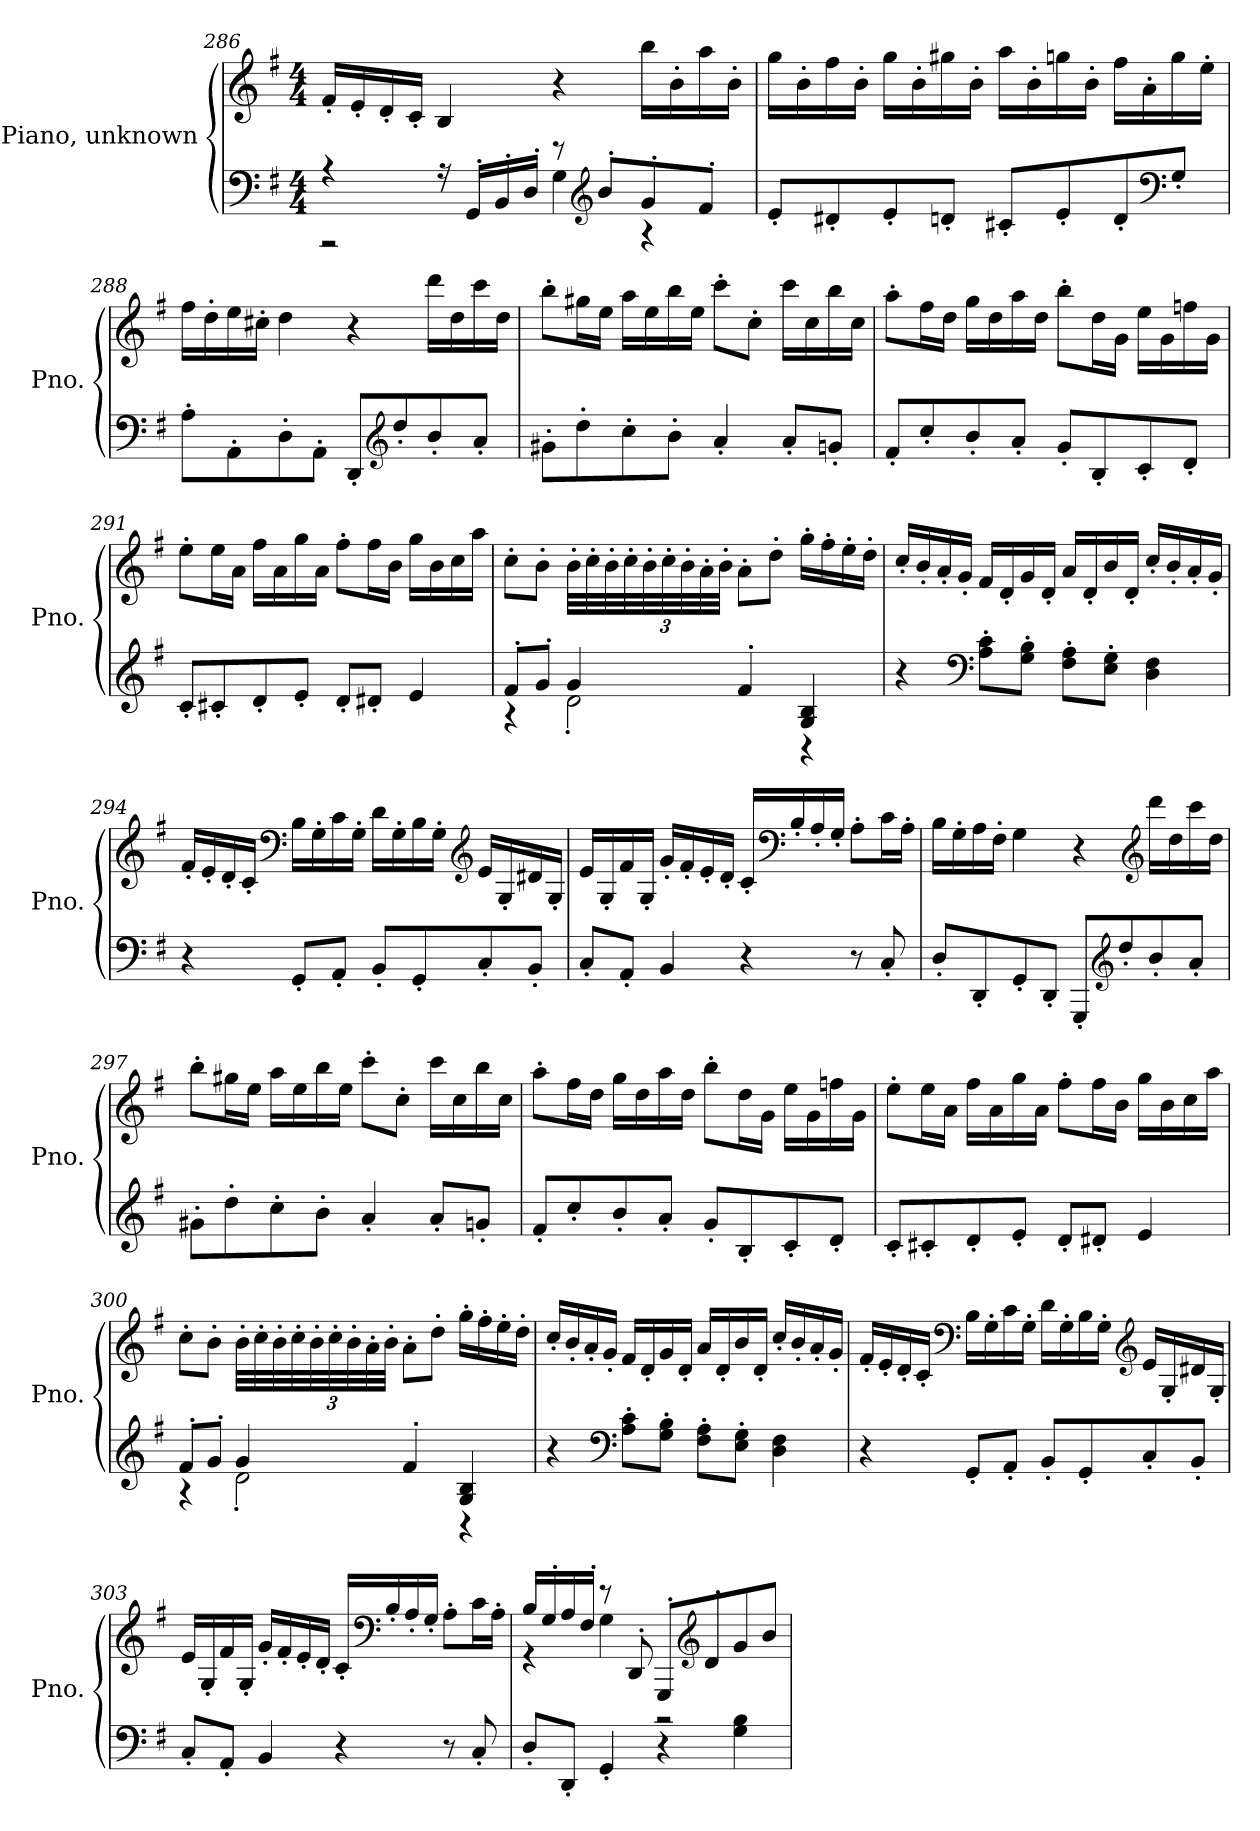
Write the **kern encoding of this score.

**kern	**kern
*part1	*part1
*staff2	*staff1
*I"Piano, unknown	*
*I'Pno.	*
*clefF4	*clefG2
*k[f#]	*k[f#]
*M4/4	*M4/4
=286	=286
*^	*
4r	2r	16f#'/LL
.	.	16e'/
.	.	16d'/
.	.	16c'/JJ
16r	.	4B/
16GG'/LL	.	.
16BB'/	.	.
16D'/JJ	.	.
8r	4G\	4r
*clefG2	*	*
8b'/L	.	.
8g'/	4r	16bb\LL
.	.	16b'\
8f#'/J	.	16aa\
.	.	16b'\JJ
*v	*v	*
!!LO:LB:g=z
=287	=287
8e'/L	16gg\LL
.	16b'\
8d#X'/	16ff#\
.	16b'\JJ
8e'/	16gg\LL
.	16b'\
8dn'/J	16gg#X\
.	16b'\JJ
8c#X'/L	16aa\LL
.	16b'\
8e'/	16ggn\
.	16b'\JJ
8d'/	16ff#\LL
.	16a'\
*clefF4	*
8G'/J	16gg\
.	16ee'\JJ
=288	=288
8A'\L	16ff#\LL
.	16dd'\
8AA'\	16ee\
.	16cc#X'\JJ
8D'\	4dd\
8AA'\J	.
8DD'/L	4r
*clefG2	*
8dd'/	.
8b'/	16ddd\LL
.	16dd\
8a'/J	16ccc\
.	16dd\JJ
!!LO:LB:g=z
=289	=289
8g#X'\L	8bb'\L
8dd'\	16gg#X\L
.	16ee\JJ
8cc'\	16aa\LL
.	16ee\
8b'\J	16bb\
.	16ee\JJ
4a'/	8ccc'\L
.	8cc'\J
8a'/L	16ccc\LL
.	16cc\
8gn'/J	16bb\
.	16cc\JJ
=290	=290
8f#'/L	8aa'\L
8cc'/	16ff#\L
.	16dd\JJ
8b'/	16gg\LL
.	16dd\
8a'/J	16aa\
.	16dd\JJ
8g'/L	8bb'\L
8B'/	16dd\L
.	16g\JJ
8c'/	16ee\LL
.	16g\
8d'/J	16ffn\
.	16g\JJ
=291	=291
8c'/L	8ee'\L
8c#X'/	16ee\L
.	16a\JJ
8d'/	16ff#\LL
.	16a\
8e'/J	16gg\
.	16a\JJ
8d'/L	8ff#'\L
8d#X'/J	16ff#\L
.	16b\JJ
4e/	16gg\LL
.	16b\
.	16cc\
.	16aa\JJ
!!LO:LB:g=z
=292	=292
*^	*
8f#'/L	4r	8cc'\L
8g'/J	.	8b'\J
4g/	2d'\	32b'\LLL
.	.	32cc'\
.	.	32b'\
.	.	32cc'\
*	*	*Xbrackettup
.	.	48b'\
.	.	48cc'\
.	.	48b'\
.	.	32a'\
.	.	32b'\JJJ
4f#'/	.	8a'\L
.	.	8dd'\J
4G/ 4B/	4r	16gg'\LL
.	.	16ff#'\
.	.	16ee'\
.	.	16dd'\JJ
*v	*v	*
=293	=293
4r	16cc'/LL
.	16b'/
.	16a'/
.	16g'/JJ
*clefF4	*
8A\' 8c\'L	16f#/LL
.	16d'/
8G\' 8B\'J	16g/
.	16d'/JJ
8F#\' 8A\'L	16a/LL
.	16d'/
8E\' 8G\'J	16b/
.	16d'/JJ
4D\ 4F#\	16cc'/LL
.	16b'/
.	16a'/
.	16g'/JJ
!!LO:LB:g=z
=294	=294
4r	16f#'/LL
.	16e'/
.	16d'/
.	16c'/JJ
*	*clefF4
8GG'/L	16B\LL
.	16G'\
8AA'/J	16c\
.	16G'\JJ
8BB'/L	16d\LL
.	16G'\
8GG'/	16B\
.	16G'\JJ
*	*clefG2
8C'/	16e/LL
.	16G'/
8BB'/J	16d#X/
.	16G'/JJ
=295	=295
8C'/L	16e/LL
.	16G'/
8AA'/J	16f#/
.	16G'/JJ
4BB/	16g'/LL
.	16f#'/
.	16e'/
.	16d'/JJ
4r	16c'/LL
*	*clefF4
.	16B'/
.	16A'/
.	16G'/JJ
8r	8A'\L
8C'/	16c\L
.	16A'\JJ
!!LO:LB:g=z
=296	=296
8D'/L	16B\LL
.	16G'\
8DD'/	16A\
.	16F#'\JJ
8GG'/	4G\
8DD'/J	.
8GGG'/L	4r
*clefG2	*
8dd'/	.
*	*clefG2
8b'/	16ddd\LL
.	16dd\
8a'/J	16ccc\
.	16dd\JJ
=297	=297
8g#X'\L	8bb'\L
8dd'\	16gg#X\L
.	16ee\JJ
8cc'\	16aa\LL
.	16ee\
8b'\J	16bb\
.	16ee\JJ
4a'/	8ccc'\L
.	8cc'\J
8a'/L	16ccc\LL
.	16cc\
8gn'/J	16bb\
.	16cc\JJ
=298	=298
8f#'/L	8aa'\L
8cc'/	16ff#\L
.	16dd\JJ
8b'/	16gg\LL
.	16dd\
8a'/J	16aa\
.	16dd\JJ
8g'/L	8bb'\L
8B'/	16dd\L
.	16g\JJ
8c'/	16ee\LL
.	16g\
8d'/J	16ffn\
.	16g\JJ
!!LO:PB:g=z
=299	=299
8c'/L	8ee'\L
8c#X'/	16ee\L
.	16a\JJ
8d'/	16ff#\LL
.	16a\
8e'/J	16gg\
.	16a\JJ
8d'/L	8ff#'\L
8d#X'/J	16ff#\L
.	16b\JJ
4e/	16gg\LL
.	16b\
.	16cc\
.	16aa\JJ
=300	=300
*^	*
8f#'/L	4r	8cc'\L
8g'/J	.	8b'\J
4g/	2d'\	32b'\LLL
.	.	32cc'\
.	.	32b'\
.	.	32cc'\
.	.	48b'\
.	.	48cc'\
.	.	48b'\
.	.	32a'\
.	.	32b'\JJJ
4f#'/	.	8a'\L
.	.	8dd'\J
4G/ 4B/	4r	16gg'\LL
.	.	16ff#'\
.	.	16ee'\
.	.	16dd'\JJ
*v	*v	*
!!LO:LB:g=z
=301	=301
4r	16cc'/LL
.	16b'/
.	16a'/
.	16g'/JJ
*clefF4	*
8A\' 8c\'L	16f#/LL
.	16d'/
8G\' 8B\'J	16g/
.	16d'/JJ
8F#\' 8A\'L	16a/LL
.	16d'/
8E\' 8G\'J	16b/
.	16d'/JJ
4D\ 4F#\	16cc'/LL
.	16b'/
.	16a'/
.	16g'/JJ
=302	=302
4r	16f#'/LL
.	16e'/
.	16d'/
.	16c'/JJ
*	*clefF4
8GG'/L	16B\LL
.	16G'\
8AA'/J	16c\
.	16G'\JJ
8BB'/L	16d\LL
.	16G'\
8GG'/	16B\
.	16G'\JJ
*	*clefG2
8C'/	16e/LL
.	16G'/
8BB'/J	16d#X/
.	16G'/JJ
!!LO:LB:g=z
=303	=303
8C'/L	16e/LL
.	16G'/
8AA'/J	16f#/
.	16G'/JJ
4BB/	16g'/LL
.	16f#'/
.	16e'/
.	16d'/JJ
4r	16c'/LL
*	*clefF4
.	16B'/
.	16A'/
.	16G'/JJ
8r	8A'\L
8C'/	16c\L
.	16A'\JJ
=304	=304
*	*^
8D'/L	16B/LL	4r
.	16G'/	.
8DD'/J	16A/	.
.	16F#'/JJ	.
4GG'/	8r	4G\
.	8DD'/	.
4r	8GGG'/L	2r
*	*clefG2	*
.	8d'/	.
4G\ 4B\	8g/	.
.	8b/J	.
*	*v	*v
=	=
*-	*-
